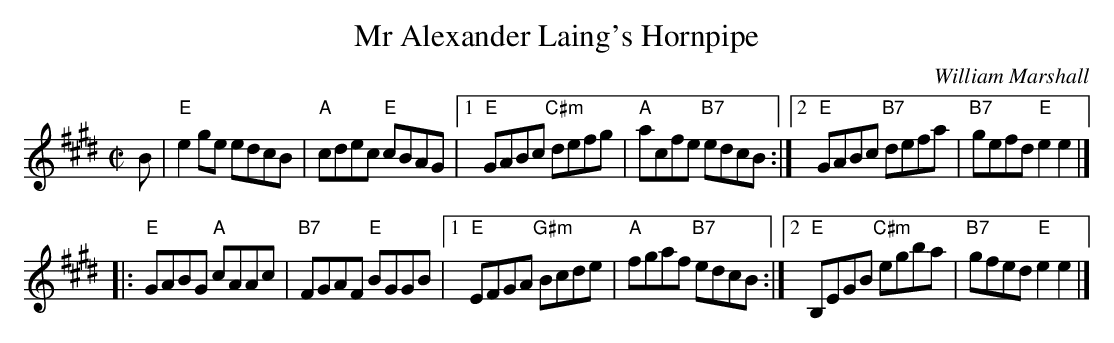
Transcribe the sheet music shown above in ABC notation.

X:1
T: Mr Alexander Laing's Hornpipe
C: William Marshall
M: C|
L: 1/8
K: E
B \
| "E"e2ge    edcB |  "A"cdec "E"cBAG |1 "E"GABc  "C#m"defg |  "A"acfe "B7"edcB \
                                    :|2 "E"GABc   "B7"defa | "B7"gefd  "E"e2e2 |]
|:"E"GABG "A"cAAc | "B7"FGAF "E"BGGB |1 "E"EFGA  "G#m"Bcde |  "A"fgaf "B7"edcB \
                                    :|2 "E"B,EGB "C#m"egba | "B7"gfed  "E"e2e2 |]
